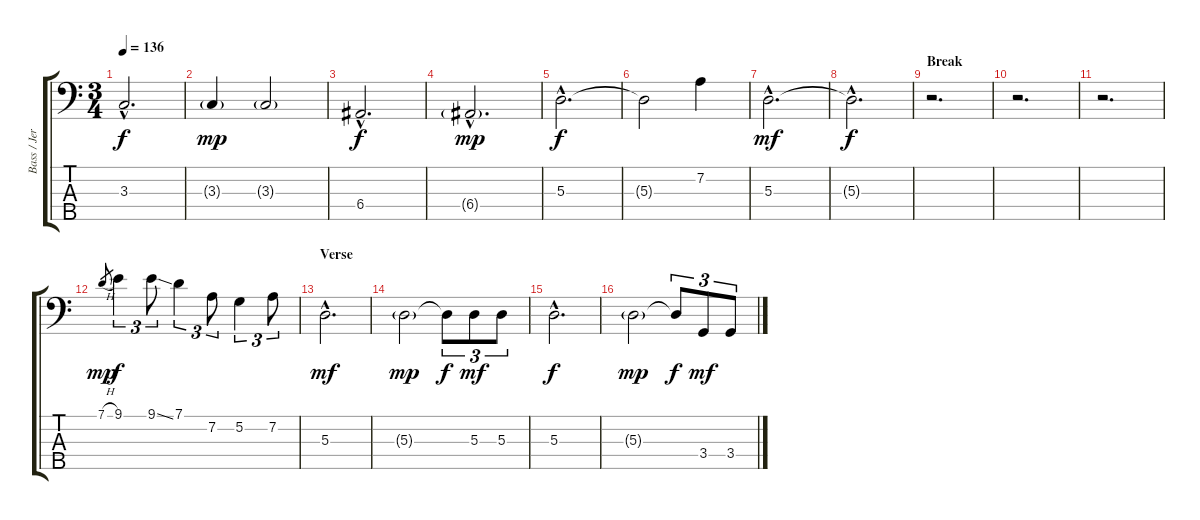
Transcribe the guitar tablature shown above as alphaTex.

\track ("Bass / Jeroen Van Veen" "Bass / Jer") {instrument fretlessbass}
\staff {score tabs}
\tuning (G2 D2 A1 E1 B0) {hide}
\ts (3 4)
\tempo 136
\clef f4
\ks c
3.3{hac}.2{d dy f} |
3.3{g}.4{dy mp} 3.3{g}.2 |
6.4{hac}.2{d dy f} |
6.4{g hac}.2{d dy mp} |
5.3{hac}.2{d dy f} |
5.3{t}.2 7.2.4 |
5.3{hac}.2{d dy mf} |
5.3{hac t}.2{d dy f} |
\section ("" "Break")
r.2{d} |
r.2{d} |
r.2{d} |
7.1{h}.8{gr dy mp} 9.1.4{tu (3 2) dy f} 9.1{ss}.8{tu (3 2)} 7.1.4{tu (3 2)} 7.2.8{tu (3 2)} 5.2.4{tu (3 2)} 7.2.8{tu (3 2)} |
\section ("" "Verse")
5.3{hac}.2{d dy mf} |
5.3{g}.2{dy mp} 5.3{t}.8{tu (3 2) dy f} 5.3.8{tu (3 2) dy mf} 5.3.8{tu (3 2)} |
5.3{hac}.2{d dy f} |
5.3{g}.2{dy mp} 5.3{t}.8{tu (3 2) dy f} 3.4.8{tu (3 2) dy mf} 3.4.8{tu (3 2)}
